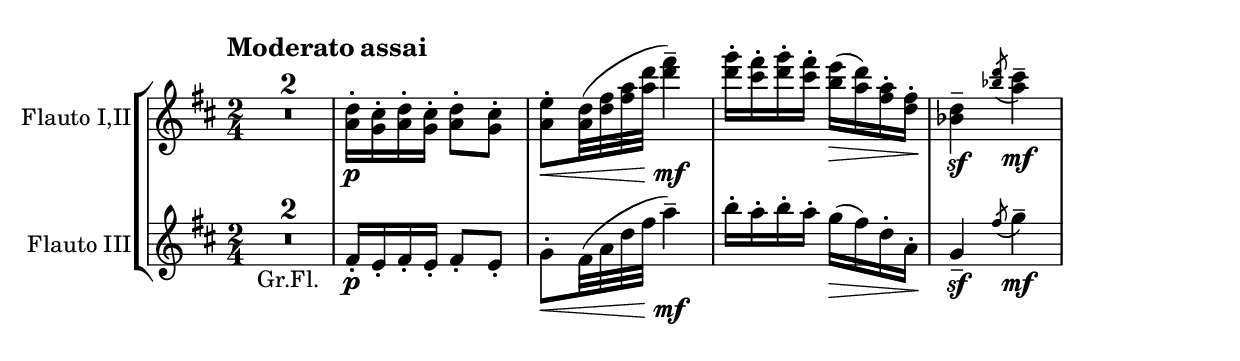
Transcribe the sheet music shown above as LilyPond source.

%% DO NOT EDIT this file manually; it is automatically
%% generated from LSR http://lsr.dsi.unimi.it
%% Make any changes in LSR itself, or in Documentation/snippets/new/ ,
%% and then run scripts/auxiliar/makelsr.py
%%
%% This file is in the public domain.
\version "2.17.15"

\header {
  lsrtags = "headword"

  texidoc = "
Wind headword

"
  doctitle = "Wind headword"
} % begin verbatim

% NR 2.whatever  Wind
% Tchaikovsky
% Nutcracker Suite, VII Dance of the Merlitons
\score {
  \new StaffGroup <<
    \new Staff \relative c'' {
      \set Staff.instrumentName = "Flauto I,II"
      \once \override Score.RehearsalMark.self-alignment-X = #-1
      \once \override Score.RehearsalMark.break-align-symbols = #'(time-signature)
      \once \override Score.TimeSignature.break-align-anchor-alignment = #LEFT
      \once \override Score.RehearsalMark.padding = #4
      \mark \markup \large \bold {Moderato assai}
      \key d \major
      \time 2/4
      \compressFullBarRests
      R2*2
      <d a>16-.\p <cis g>-. <d a>-. <cis g>-. <d a>8-. <cis g>-.
      <e a,>-.\< <d a>32( <fis d> <a fis> <d a> <fis d>4--)\mf
      <g d>16-. <fis cis>-. <g d>-. <fis cis>-.
        <e b>(\> <d a>) <a fis>-. <fis d>-.\!
      <d bes>4--\sf \acciaccatura {<d' bes>8} <cis a>4--\mf
    }
    \new Staff \relative c' {
      \set Staff.instrumentName = "Flauto III"
      \key d \major
      \time 2/4
      \compressFullBarRests
      R2*2_\markup{Gr.Fl.}
      fis16-.\p e-. fis-. e-. fis8-. e-.
      g8-.\< fis32( a d fis a4--)\mf
      b16-. a-. b-. a-. g(\> fis) d-. a-.\!
      g4--\sf \acciaccatura fis'8 g4--\mf
    }
  >>
}
